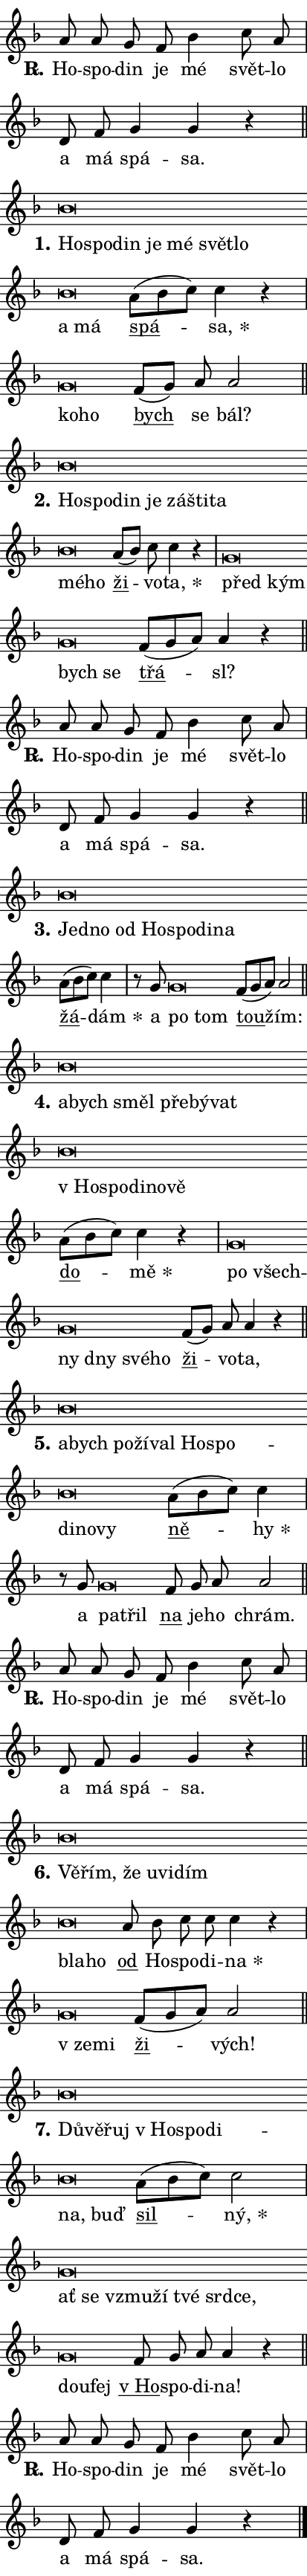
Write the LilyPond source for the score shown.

\version "2.22.1"
\header { tagline = "" }
\paper {
  indent = 0\cm
  top-margin = 0\cm
  right-margin = 0\cm
  bottom-margin = 0\cm
  left-margin = 0\cm
  paper-width = 7\cm
  page-breaking = #ly:one-page-breaking
  system-system-spacing.basic-distance = #11
  score-system-spacing.basic-distance = #11.3
  ragged-last = ##f
}


%% Author: Thomas Morley
%% https://lists.gnu.org/archive/html/lilypond-user/2020-05/msg00002.html
#(define (line-position grob)
"Returns position of @var[grob} in current system:
   @code{'start}, if at first time-step
   @code{'end}, if at last time-step
   @code{'middle} otherwise
"
  (let* ((col (ly:item-get-column grob))
         (ln (ly:grob-object col 'left-neighbor))
         (rn (ly:grob-object col 'right-neighbor))
         (col-to-check-left (if (ly:grob? ln) ln col))
         (col-to-check-right (if (ly:grob? rn) rn col))
         (break-dir-left
           (and
             (ly:grob-property col-to-check-left 'non-musical #f)
             (ly:item-break-dir col-to-check-left)))
         (break-dir-right
           (and
             (ly:grob-property col-to-check-right 'non-musical #f)
             (ly:item-break-dir col-to-check-right))))
        (cond ((eqv? 1 break-dir-left) 'start)
              ((eqv? -1 break-dir-right) 'end)
              (else 'middle))))

#(define (tranparent-at-line-position vctor)
  (lambda (grob)
  "Relying on @code{line-position} select the relevant enry from @var{vctor}.
Used to determine transparency,"
    (case (line-position grob)
      ((end) (not (vector-ref vctor 0)))
      ((middle) (not (vector-ref vctor 1)))
      ((start) (not (vector-ref vctor 2))))))

noteHeadBreakVisibility =
#(define-music-function (break-visibility)(vector?)
"Makes @code{NoteHead}s transparent relying on @var{break-visibility}"
#{
  \override NoteHead.transparent =
    #(tranparent-at-line-position break-visibility)
#})

#(define delete-ledgers-for-transparent-note-heads
  (lambda (grob)
    "Reads whether a @code{NoteHead} is transparent.
If so this @code{NoteHead} is removed from @code{'note-heads} from
@var{grob}, which is supposed to be @code{LedgerLineSpanner}.
As a result ledgers are not printed for this @code{NoteHead}"
    (let* ((nhds-array (ly:grob-object grob 'note-heads))
           (nhds-list
             (if (ly:grob-array? nhds-array)
                 (ly:grob-array->list nhds-array)
                 '()))
           ;; Relies on the transparent-property being done before
           ;; Staff.LedgerLineSpanner.after-line-breaking is executed.
           ;; This is fragile ...
           (to-keep
             (remove
               (lambda (nhd)
                 (ly:grob-property nhd 'transparent #f))
               nhds-list)))
      ;; TODO find a better method to iterate over grob-arrays, similiar
      ;; to filter/remove etc for lists
      ;; For now rebuilt from scratch
      (set! (ly:grob-object grob 'note-heads)  '())
      (for-each
        (lambda (nhd)
          (ly:pointer-group-interface::add-grob grob 'note-heads nhd))
        to-keep))))

hideNotes = {
  \noteHeadBreakVisibility #begin-of-line-visible
}
unHideNotes = {
  \noteHeadBreakVisibility #all-visible
}

% work-around for resetting accidentals
% https://lilypond.org/doc/v2.23/Documentation/notation/displaying-rhythms#unmetered-music
cadenzaMeasure = {
  \cadenzaOff
  \partial 1024 s1024
  \cadenzaOn
}

#(define-markup-command (accent layout props text) (markup?)
  "Underline accented syllable"
  (interpret-markup layout props
    #{\markup \override #'(offset . 4.3) \underline { #text }#}))

responsum = \markup \concat {
  "R" \hspace #-1.05 \path #0.1 #'((moveto 0 0.07) (lineto 0.9 0.8)) \hspace #0.05 "."
}

\layout {
    \context {
        \Staff
        \remove "Time_signature_engraver"
        \override LedgerLineSpanner.after-line-breaking = #delete-ledgers-for-transparent-note-heads
    }
    \context {
        \Voice {
            \override NoteHead.output-attributes = #'((class . "notehead"))
            \override Hairpin.height = #0.55
        }
    }
    \context {
        \Lyrics {
            \override StanzaNumber.output-attributes = #'((class . "stanzanumber"))
            \override LyricSpace.minimum-distance = #0.9
            \override LyricText.font-name = #"TeX Gyre Schola"
            \override LyricText.font-size = 1
            \override StanzaNumber.font-name = #"TeX Gyre Schola Bold"
            \override StanzaNumber.font-size = 1
        }
    }
}

% magnetic-lyrics.ily
%
%   written by
%     Jean Abou Samra <jean@abou-samra.fr>
%     Werner Lemberg <wl@gnu.org>
%
%   adapted by
%     Jiri Hon <jiri.hon@gmail.com>
%
% Version 2022-Apr-15

% https://www.mail-archive.com/lilypond-user@gnu.org/msg149350.html

#(define (Left_hyphen_pointer_engraver context)
   "Collect syllable-hyphen-syllable occurrences in lyrics and store
them in properties.  This engraver only looks to the left.  For
example, if the lyrics input is @code{foo -- bar}, it does the
following.

@itemize @bullet
@item
Set the @code{text} property of the @code{LyricHyphen} grob between
@q{foo} and @q{bar} to @code{foo}.

@item
Set the @code{left-hyphen} property of the @code{LyricText} grob with
text @q{foo} to the @code{LyricHyphen} grob between @q{foo} and
@q{bar}.
@end itemize

Use this auxiliary engraver in combination with the
@code{lyric-@/text::@/apply-@/magnetic-@/offset!} hook."
   (let ((hyphen #f)
         (text #f))
     (make-engraver
      (acknowledgers
       ((lyric-syllable-interface engraver grob source-engraver)
        (set! text grob)))
      (end-acknowledgers
       ((lyric-hyphen-interface engraver grob source-engraver)
        ;(when (not (grob::has-interface grob 'lyric-space-interface))
          (set! hyphen grob)));)
      ((stop-translation-timestep engraver)
       (when (and text hyphen)
         (ly:grob-set-object! text 'left-hyphen hyphen))
       (set! text #f)
       (set! hyphen #f)))))

#(define (lyric-text::apply-magnetic-offset! grob)
   "If the space between two syllables is less than the value in
property @code{LyricText@/.details@/.squash-threshold}, move the right
syllable to the left so that it gets concatenated with the left
syllable.

Use this function as a hook for
@code{LyricText@/.after-@/line-@/breaking} if the
@code{Left_@/hyphen_@/pointer_@/engraver} is active."
   (let ((hyphen (ly:grob-object grob 'left-hyphen #f)))
     (when hyphen
       (let ((left-text (ly:spanner-bound hyphen LEFT)))
         (when (grob::has-interface left-text 'lyric-syllable-interface)
           (let* ((common (ly:grob-common-refpoint grob left-text X))
                  (this-x-ext (ly:grob-extent grob common X))
                  (left-x-ext
                   (begin
                     ;; Trigger magnetism for left-text.
                     (ly:grob-property left-text 'after-line-breaking)
                     (ly:grob-extent left-text common X)))
                  ;; `delta` is the gap width between two syllables.
                  (delta (- (interval-start this-x-ext)
                            (interval-end left-x-ext)))
                  (details (ly:grob-property grob 'details))
                  (threshold (assoc-get 'squash-threshold details 0.2)))
             (when (< delta threshold)
               (let* (;; We have to manipulate the input text so that
                      ;; ligatures crossing syllable boundaries are not
                      ;; disabled.  For languages based on the Latin
                      ;; script this is essentially a beautification.
                      ;; However, for non-Western scripts it can be a
                      ;; necessity.
                      (lt (ly:grob-property left-text 'text))
                      (rt (ly:grob-property grob 'text))
                      (is-space (grob::has-interface hyphen 'lyric-space-interface))
                      (space (if is-space " " ""))
                      (space-markup (grob-interpret-markup grob " "))
                      (space-size (interval-length (ly:stencil-extent space-markup X)))
                      (extra-delta (if is-space space-size 0))
                      ;; Append new syllable.
                      (ltrt-space (if (and (string? lt) (string? rt))
                                (string-append lt space rt)
                                (make-concat-markup (list lt space rt))))
                      ;; Right-align `ltrt` to the right side.
                      (ltrt-space-markup (grob-interpret-markup
                               grob
                               (make-translate-markup
                                (cons (interval-length this-x-ext) 0)
                                (make-right-align-markup ltrt-space)))))
                 (begin
                   ;; Don't print `left-text`.
                   (ly:grob-set-property! left-text 'stencil #f)
                   ;; Set text and stencil (which holds all collected
                   ;; syllables so far) and shift it to the left.
                   (ly:grob-set-property! grob 'text ltrt-space)
                   (ly:grob-set-property! grob 'stencil ltrt-space-markup)
                   (ly:grob-translate-axis! grob (- (- delta extra-delta)) X))))))))))


#(define (lyric-hyphen::displace-bounds-first grob)
   ;; Make very sure this callback isn't triggered too early.
   (let ((left (ly:spanner-bound grob LEFT))
         (right (ly:spanner-bound grob RIGHT)))
     (ly:grob-property left 'after-line-breaking)
     (ly:grob-property right 'after-line-breaking)
     (ly:lyric-hyphen::print grob)))

squashThreshold = #0.4

\layout {
  \context {
    \Lyrics
    \consists #Left_hyphen_pointer_engraver
    \override LyricText.after-line-breaking =
      #lyric-text::apply-magnetic-offset!
    \override LyricHyphen.stencil = #lyric-hyphen::displace-bounds-first
    \override LyricText.details.squash-threshold = \squashThreshold
    \override LyricHyphen.minimum-distance = 0
    \override LyricHyphen.minimum-length = \squashThreshold
  }
}

squash = \override LyricText.details.squash-threshold = 9999
unSquash = \override LyricText.details.squash-threshold = \squashThreshold

left = \override LyricText.self-alignment-X = #LEFT
unLeft = \revert LyricText.self-alignment-X

starOffset = #(lambda (grob) 
                (let ((x_offset (ly:self-alignment-interface::aligned-on-x-parent grob)))
                  (if (= x_offset 0) 0 (+ x_offset 1.2))))

star = #(define-music-function (syllable)(string?)
"Append star separator at the end of a syllable"
#{
  \once \override LyricText.X-offset = #starOffset
  \lyricmode { \markup {
    #syllable
    \override #'((font-name . "TeX Gyre Schola Bold")) \hspace #0.2 \lower #0.65 \larger "*"
  } }
#})

starAccent = #(define-music-function (syllable)(string?)
"Append star separator at the end of a syllable and make accent"
#{
  \once \override LyricText.X-offset = #starOffset
  \lyricmode { \markup {
    \accent #syllable
    \override #'((font-name . "TeX Gyre Schola Bold")) \hspace #0.2 \lower #0.65 \larger "*"
  } }
#})

breath = #(define-music-function (syllable)(string?)
"Append breathing indicator at the end of a syllable"
#{
  \lyricmode { \markup { #syllable "+" } }
#})

optionalBreath = #(define-music-function (syllable)(string?)
"Append optional breathing indicator at the end of a syllable"
#{
  \lyricmode { \markup { #syllable "(+)" } }
#})


\score {
    <<
        \new Voice = "melody" { \cadenzaOn \key f \major \relative { a'8 a g f bes4 c8 a \cadenzaMeasure \bar "|" d, f \bar "" g4 g r \cadenzaMeasure \bar "||" \break } }
        \new Lyrics \lyricsto "melody" { \lyricmode { \set stanza = \responsum
Ho -- spo -- din je mé svět -- lo a má spá -- sa. } }
    >>
    \layout {}
}

\score {
    <<
        \new Voice = "melody" { \cadenzaOn \key f \major \relative { bes'\breve*1/16 \hideNotes \breve*1/16 \bar "" \breve*1/16 \bar "" \breve*1/16 \bar "" \breve*1/16 \bar "" \breve*1/16 \bar "" \breve*1/16 \bar "" \breve*1/16 \breve*1/16 \bar "" \unHideNotes \bar "" a8[( bes c)] c4 r \cadenzaMeasure \bar "|" g\breve*1/16 \hideNotes \breve*1/16 \bar "" \unHideNotes \bar "" f8[( g)] a a2 \cadenzaMeasure \bar "||" \break } }
        \new Lyrics \lyricsto "melody" { \lyricmode { \set stanza = "1."
\left Ho -- \squash spo -- din je mé svět -- lo a má \unLeft \unSquash \markup \accent spá -- \star sa, \left ko -- \squash ho \unLeft \unSquash \markup \accent bych se bál? } }
    >>
    \layout {}
}

\score {
    <<
        \new Voice = "melody" { \cadenzaOn \key f \major \relative { bes'\breve*1/16 \hideNotes \breve*1/16 \bar "" \breve*1/16 \bar "" \breve*1/16 \bar "" \breve*1/16 \bar "" \breve*1/16 \bar "" \breve*1/16 \bar "" \breve*1/16 \breve*1/16 \bar "" \unHideNotes \bar "" a8[( bes)] c c4 r \cadenzaMeasure \bar "|" g\breve*1/16 \hideNotes \breve*1/16 \bar "" \breve*1/16 \breve*1/16 \bar "" \unHideNotes \bar "" f8[( g a)] a4 r \cadenzaMeasure \bar "||" \break } }
        \new Lyrics \lyricsto "melody" { \lyricmode { \set stanza = "2."
\left Ho -- \squash spo -- din je zá -- šti -- ta mé -- ho \unLeft \unSquash \markup \accent ži -- vo -- \star ta, \left před \squash kým bych se \unLeft \unSquash \markup \accent třá -- sl? } }
    >>
    \layout {}
}

\score {
    <<
        \new Voice = "melody" { \cadenzaOn \key f \major \relative { a'8 a g f bes4 c8 a \cadenzaMeasure \bar "|" d, f \bar "" g4 g r \cadenzaMeasure \bar "||" \break } }
        \new Lyrics \lyricsto "melody" { \lyricmode { \set stanza = \responsum
Ho -- spo -- din je mé svět -- lo a má spá -- sa. } }
    >>
    \layout {}
}

\score {
    <<
        \new Voice = "melody" { \cadenzaOn \key f \major \relative { bes'\breve*1/16 \hideNotes \breve*1/16 \bar "" \breve*1/16 \bar "" \breve*1/16 \bar "" \breve*1/16 \bar "" \breve*1/16 \breve*1/16 \bar "" \unHideNotes \bar "" a8[( bes c)] c4 \cadenzaMeasure \bar "|" r8 g g\breve*1/16 \hideNotes \breve*1/16 \bar "" \unHideNotes \bar "" f8[( g a)] a2 \cadenzaMeasure \bar "||" \break } }
        \new Lyrics \lyricsto "melody" { \lyricmode { \set stanza = "3."
\left Jed -- \squash no od Ho -- spo -- di -- na \unLeft \unSquash \markup \accent žá -- \star dám a \left po \squash tom \unLeft \unSquash \markup \accent tou -- žím: } }
    >>
    \layout {}
}

\score {
    <<
        \new Voice = "melody" { \cadenzaOn \key f \major \relative { bes'\breve*1/16 \hideNotes \breve*1/16 \bar "" \breve*1/16 \bar "" \breve*1/16 \bar "" \breve*1/16 \bar "" \breve*1/16 \bar "" \breve*1/16 \bar "" \breve*1/16 \bar "" \breve*1/16 \bar "" \breve*1/16 \breve*1/16 \bar "" \unHideNotes \bar "" a8[( bes c)] c4 r \cadenzaMeasure \bar "|" g\breve*1/16 \hideNotes \breve*1/16 \bar "" \breve*1/16 \bar "" \breve*1/16 \bar "" \breve*1/16 \breve*1/16 \bar "" \unHideNotes \bar "" f8[( g)] a a4 r \cadenzaMeasure \bar "||" \break } }
        \new Lyrics \lyricsto "melody" { \lyricmode { \set stanza = "4."
\left a -- \squash bych směl pře -- bý -- vat "v Ho" -- spo -- di -- no -- vě \unLeft \unSquash \markup \accent do -- \star mě \left po \squash všech -- ny dny své -- ho \unLeft \unSquash \markup \accent ži -- vo -- ta, } }
    >>
    \layout {}
}

\score {
    <<
        \new Voice = "melody" { \cadenzaOn \key f \major \relative { bes'\breve*1/16 \hideNotes \breve*1/16 \bar "" \breve*1/16 \bar "" \breve*1/16 \bar "" \breve*1/16 \bar "" \breve*1/16 \bar "" \breve*1/16 \bar "" \breve*1/16 \bar "" \breve*1/16 \breve*1/16 \bar "" \unHideNotes \bar "" a8[( bes c)] c4 \cadenzaMeasure \bar "|" r8 g g\breve*1/16 \hideNotes \breve*1/16 \bar "" \unHideNotes \bar "" f8 g a a2 \cadenzaMeasure \bar "||" \break } }
        \new Lyrics \lyricsto "melody" { \lyricmode { \set stanza = "5."
\left a -- \squash bych po -- ží -- val Ho -- spo -- di -- no -- vy \unLeft \unSquash \markup \accent ně -- \star hy a \left pa -- \squash třil \unLeft \unSquash \markup \accent na je -- ho chrám. } }
    >>
    \layout {}
}

\score {
    <<
        \new Voice = "melody" { \cadenzaOn \key f \major \relative { a'8 a g f bes4 c8 a \cadenzaMeasure \bar "|" d, f \bar "" g4 g r \cadenzaMeasure \bar "||" \break } }
        \new Lyrics \lyricsto "melody" { \lyricmode { \set stanza = \responsum
Ho -- spo -- din je mé svět -- lo a má spá -- sa. } }
    >>
    \layout {}
}

\score {
    <<
        \new Voice = "melody" { \cadenzaOn \key f \major \relative { bes'\breve*1/16 \hideNotes \breve*1/16 \bar "" \breve*1/16 \bar "" \breve*1/16 \bar "" \breve*1/16 \bar "" \breve*1/16 \bar "" \breve*1/16 \breve*1/16 \bar "" \unHideNotes \bar "" a8 bes c c c4 r \cadenzaMeasure \bar "|" g\breve*1/16 \hideNotes \breve*1/16 \bar "" \unHideNotes \bar "" f8[( g a)] a2 \cadenzaMeasure \bar "||" \break } }
        \new Lyrics \lyricsto "melody" { \lyricmode { \set stanza = "6."
\left Vě -- \squash řím, že u -- vi -- dím bla -- ho \unLeft \unSquash \markup \accent od Ho -- spo -- di -- \star na \left "v ze" -- \squash mi \unLeft \unSquash \markup \accent ži -- vých! } }
    >>
    \layout {}
}

\score {
    <<
        \new Voice = "melody" { \cadenzaOn \key f \major \relative { bes'\breve*1/16 \hideNotes \breve*1/16 \bar "" \breve*1/16 \bar "" \breve*1/16 \bar "" \breve*1/16 \bar "" \breve*1/16 \bar "" \breve*1/16 \breve*1/16 \bar "" \unHideNotes \bar "" a8[( bes c)] c2 \cadenzaMeasure \bar "|" g\breve*1/16 \hideNotes \breve*1/16 \bar "" \breve*1/16 \bar "" \breve*1/16 \bar "" \breve*1/16 \bar "" \breve*1/16 \bar "" \breve*1/16 \bar "" \breve*1/16 \breve*1/16 \bar "" \unHideNotes \bar "" f8 g a a4 r \cadenzaMeasure \bar "||" \break } }
        \new Lyrics \lyricsto "melody" { \lyricmode { \set stanza = "7."
\left Dů -- \squash vě -- řuj "v Ho" -- spo -- di -- na, buď \unLeft \unSquash \markup \accent sil -- \star ný, \left ať \squash se vzmu -- ží tvé srd -- ce, dou -- fej \unLeft \unSquash \markup \accent "v Ho" -- spo -- di -- na! } }
    >>
    \layout {}
}

\score {
    <<
        \new Voice = "melody" { \cadenzaOn \key f \major \relative { a'8 a g f bes4 c8 a \cadenzaMeasure \bar "|" d, f \bar "" g4 g r \cadenzaMeasure \bar "||" \break } \bar "|." }
        \new Lyrics \lyricsto "melody" { \lyricmode { \set stanza = \responsum
Ho -- spo -- din je mé svět -- lo a má spá -- sa. } }
    >>
    \layout {}
}
